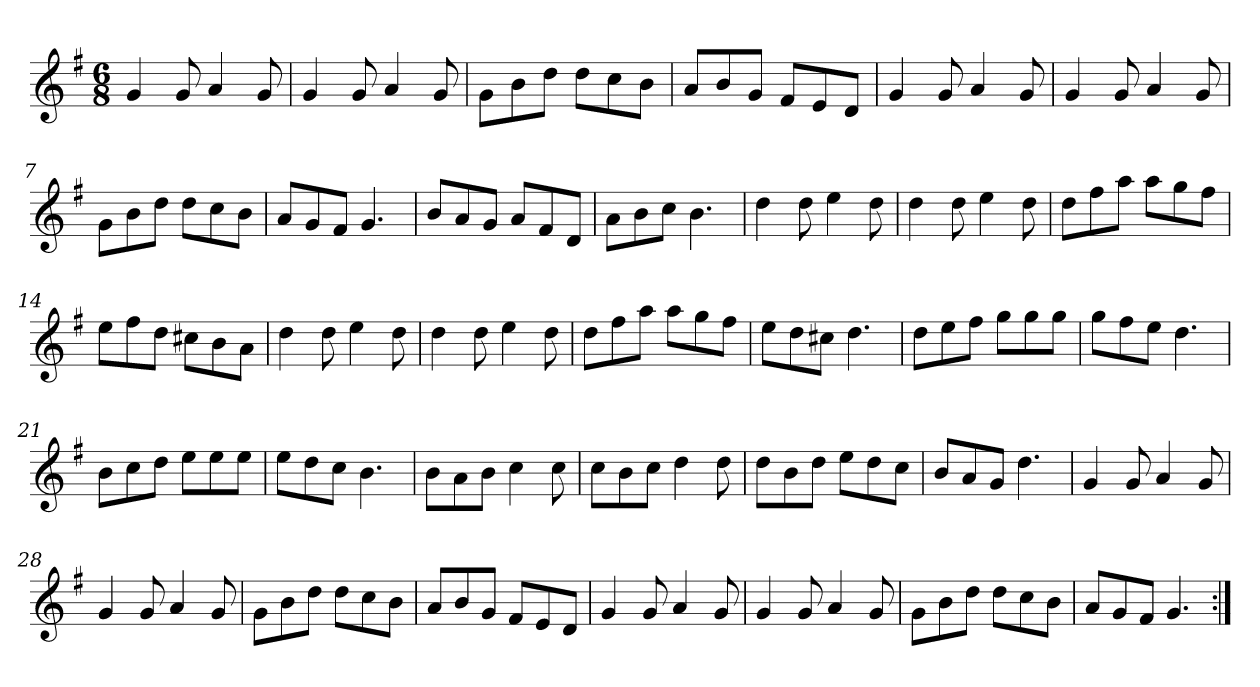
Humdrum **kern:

**kern
*part1
*staff1
*clefG2
*k[f#]
*G:
*M6/8
*MM120
=1
4g
8g
4a
8g
=2
4g
8g
4a
8g
=3
8g\L
8b\
8dd\J
8dd\L
8cc\
8b\J
=4
8a/L
8b/
8g/J
8f#/L
8e/
8d/J
=5
4g
8g
4a
8g
=6
4g
8g
4a
8g
=7
8g\L
8b\
8dd\J
8dd\L
8cc\
8b\J
=8
8a/L
8g/
8f#/J
4.g
=9
8b/L
8a/
8g/J
8a/L
8f#/
8d/J
=10
8a\L
8b\
8cc\J
4.b
=11
4dd
8dd
4ee
8dd
=12
4dd
8dd
4ee
8dd
=13
8dd\L
8ff#\
8aa\J
8aa\L
8gg\
8ff#\J
=14
8ee\L
8ff#\
8dd\J
8cc#X\L
8b\
8a\J
=15
4dd
8dd
4ee
8dd
=16
4dd
8dd
4ee
8dd
=17
8dd\L
8ff#\
8aa\J
8aa\L
8gg\
8ff#\J
=18
8ee\L
8dd\
8cc#X\J
4.dd
=19
8dd\L
8ee\
8ff#\J
8gg\L
8gg\
8gg\J
=20
8gg\L
8ff#\
8ee\J
4.dd
=21
8b\L
8cc\
8dd\J
8ee\L
8ee\
8ee\J
=22
8ee\L
8dd\
8cc\J
4.b
=23
8b\L
8a\
8b\J
4cc
8cc
=24
8cc\L
8b\
8cc\J
4dd
8dd
=25
8dd\L
8b\
8dd\J
8ee\L
8dd\
8cc\J
=26
8b/L
8a/
8g/J
4.dd
=27
4g
8g
4a
8g
=28
4g
8g
4a
8g
=29
8g\L
8b\
8dd\J
8dd\L
8cc\
8b\J
=30
8a/L
8b/
8g/J
8f#/L
8e/
8d/J
=31
4g
8g
4a
8g
=32
4g
8g
4a
8g
=33
8g\L
8b\
8dd\J
8dd\L
8cc\
8b\J
=34
8a/L
8g/
8f#/J
4.g
=:|!
*-
